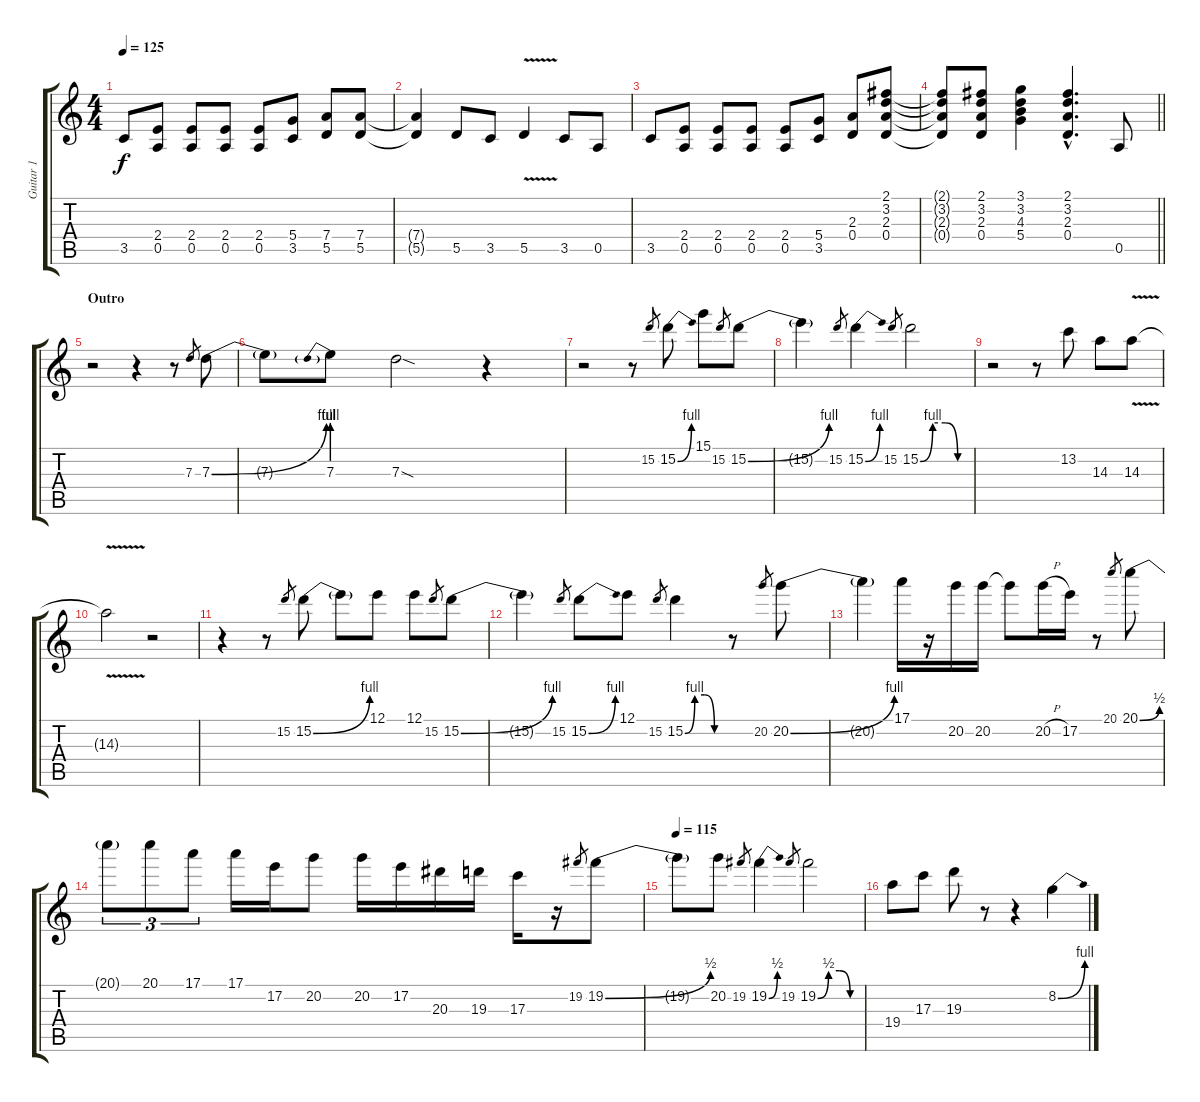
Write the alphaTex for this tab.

\track ("Guitar 1" "Guitar 1") {instrument distortionguitar}
\staff {score tabs}
\tuning (E4 B3 G3 D3 A2 E2) {hide}
\ts (4 4)
\tempo 125
\clef g2
\ks c
3.5.8{dy f} (2.4 0.5).8 (2.4 0.5).8 (2.4 0.5).8 (2.4 0.5).8 (5.4 3.5).8 (7.4 5.5).8 (7.4 5.5).8 |
(7.4{t} 5.5{t}).4 5.5.8 3.5.8 5.5{v}.4 3.5.8 0.5.8 |
3.5.8 (2.4 0.5).8 (2.4 0.5).8 (2.4 0.5).8 (2.4 0.5).8 (5.4 3.5).8 (2.3 0.4).8 (2.1 3.2 2.3 0.4).8 |
\barLineRight lightlight
(2.1{t} 3.2{t} 2.3{t} 0.4{t}).8 (2.1 3.2 2.3 0.4).8 (3.1 3.2 4.3 5.4).4 (2.1{hac} 3.2{hac} 2.3{hac} 0.4{hac}).4{d} 0.5.8 |
\section ("" "Outro")
r.2 r.4 r.8 7.3.8{gr} 7.3{be (bend 0 0 60 4)}.8{volume 16} |
7.3{t}.8 7.3{be (prebend 0 4 60 4)}.8 7.3{sod}.2 r.4 |
r.2 r.8 15.2.8{gr} 15.2{be (bend 0 0 60 4)}.8 15.1.8 15.2.8{gr} 15.2{be (bend 0 0 60 4)}.8 |
15.2{t}.4 15.2.8{gr} 15.2{be (bend 0 0 60 4)}.4 15.2.8{gr} 15.2{be (custom 0 0 15 4 30 4 45 0 60 0)}.2 |
r.2 r.8 13.2.8 14.3.8 14.3{v}.8 |
14.3{t}.2 r.2 |
r.4 r.8 15.2.8{gr} 15.2{be (bend 0 0 60 4)}.8 15.2{t}.8 12.1.8 12.1.8 15.2.8{gr} 15.2{be (bend 0 0 60 4)}.8 |
15.2{t}.4 15.2.8{gr} 15.2{be (bend 0 0 60 4)}.8 12.1.8 15.2.8{gr} 15.2{be (custom 0 0 15 4 30 4 45 0 60 0)}.4 r.8 20.2.8{gr} 20.2{be (bend 0 0 60 4)}.8 |
20.2{t}.4 17.1.16 r.16 20.2.16 20.2.16 20.2{t}.8 20.2{h}.16 17.2.16 r.8 20.1.8{gr} 20.1{be (bend 0 0 60 2)}.8 |
20.1{t}.8{tu (3 2)} 20.1.8{tu (3 2)} 17.1.8{tu (3 2)} 17.1.16 17.2.16 20.2.8 20.2.16 17.2.16 20.3.16 19.3.16 17.3.16 r.16 19.2.8{gr} 19.2{be (bend 0 0 60 2)}.8 |
\tempo 115
19.2{t}.8 20.2.8 19.2.8{gr} 19.2{be (bend 0 0 60 2)}.4 19.2.8{gr} 19.2{be (custom 0 0 15 2 30 2 45 0 60 0)}.2 |
19.4.8 17.3.8 19.3.8 r.8 r.4 8.2{be (bend 0 0 60 4)}.4
